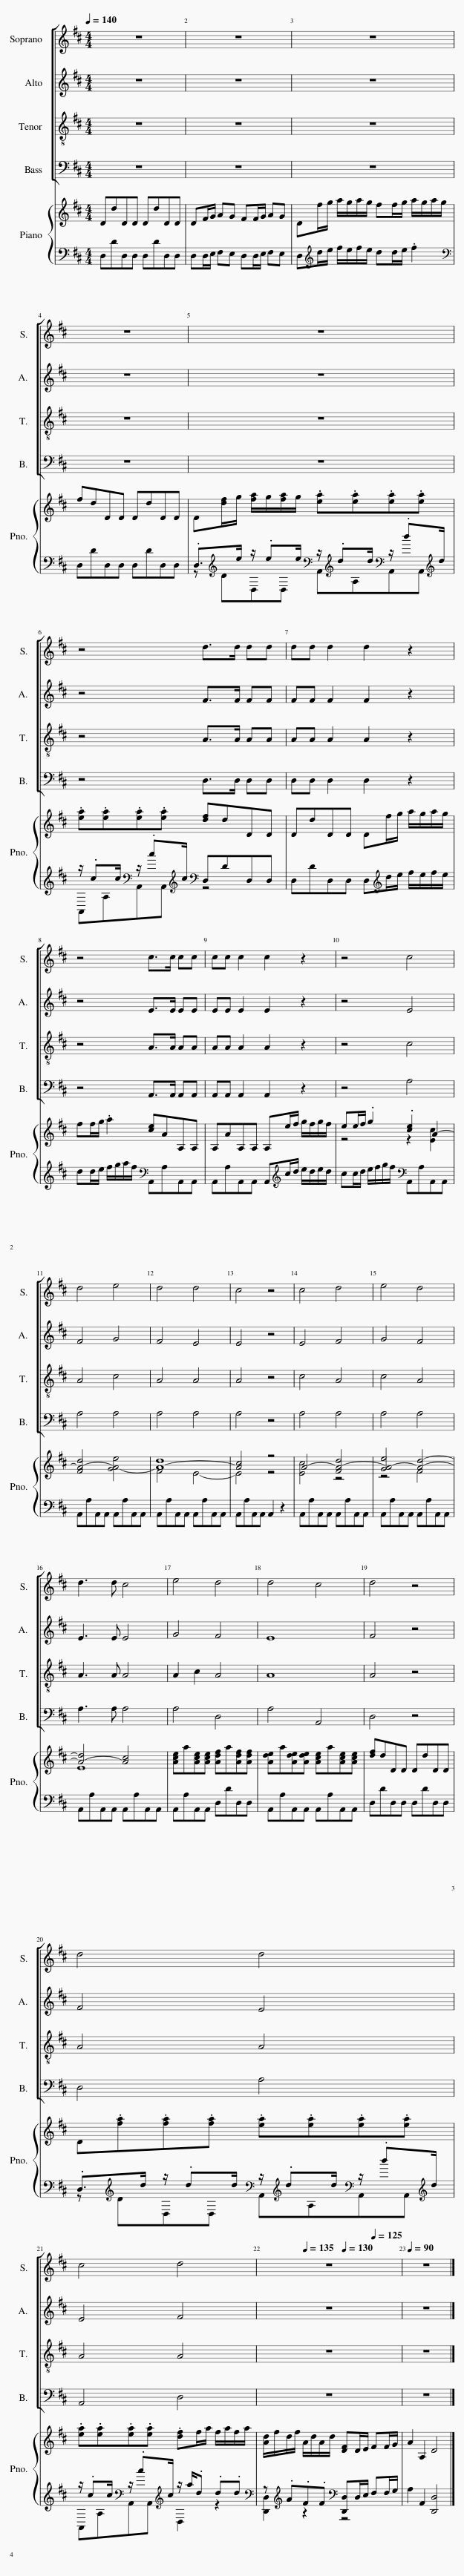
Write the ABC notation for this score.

X:1
%%score [ 1 2 3 4 ] { ( 5 8 ) | ( 6 7 ) }
L:1/8
Q:1/4=140
M:4/4
I:linebreak $
K:D
V:1 treble
V:2 treble
V:3 treble-8
V:4 bass
V:5 treble
V:8 treble
V:6 bass
V:7 bass
V:1
 z8 | z8 | z8 |$ z8 | z8 |$ %5
 z4 d>d dd | dd d2 d2 z2 |$ z4 c>c cc | cc c2 c2 z2 | z4 c4 |$ %10
 d4 e4 | d4 d4 | c4 z4 | c4 d4 | e4 d4 |$ %15
 d3 d c4 | e4 d4 | d4 c4 | d4 z4 |$ d4 d4 |$ %20
 c4 d4 | z8[Q:1/4=135][Q:1/4=130][Q:1/4=125] |[Q:1/4=90] z8 |] %23
V:2
 z8 | z8 | z8 |$ z8 | z8 |$ %5
 z4 F>F FF | FF F2 F2 z2 |$ z4 E>E EE | EE E2 E2 z2 | z4 E4 |$ %10
 F4 G4 | F4 E4 | E4 z4 | E4 F4 | G4 F4 |$ %15
 E3 E E4 | G4 F4 | E8 | F4 z4 |$ F4 E4 |$ %20
 E4 F4 | z8 | z8 |] %23
V:3
 z8 | z8 | z8 |$ z8 | z8 |$ %5
 z4 A>A AA | AA A2 A2 z2 |$ z4 A>A AA | AA A2 A2 z2 | z4 c4 |$ %10
 A4 c4 | A4 A4 | A4 z4 | c4 A4 | c4 A4 |$ %15
 A3 A A4 | A2 c2 A4 | A8 | A4 z4 |$ A4 A4 |$ %20
 A4 A4 | z8 | z8 |] %23
V:4
 z8 | z8 | z8 |$ z8 | z8 |$ %5
 z4 D,>D, D,D, | D,D, D,2 D,2 z2 |$ z4 A,,>A,, A,,A,, | A,,A,, A,,2 A,,2 z2 | z4 A,4 |$ %10
 A,4 A,4 | A,4 A,4 | A,4 z4 | A,4 A,4 | A,4 A,4 |$ %15
 A,3 A, A,4 | A,4 D,4 | A,4 A,,4 | D,4 z4 |$ D,4 A,4 |$ %20
 A,,4 D,4 | z8 | z8 |] %23
V:5
 DdDD DdDD | DF/G/ AG FF/G/ AG | Df/g/ a/g/a/g/ ff/g/ a/g/a/g/ |$ fdDD DdDD | D[df]/g/ [fa]/g/[fa]/g/ .[ea].[ea].[ea].[ea] |$ %5
 .[ea].[ea].[ea].[ea] [df]dDD | DdDD Df/g/ a/g/a/g/ |$ ff/g/ .a2 [ce]AA,A, | A,AA,A, A,e/f/ g/f/g/f/ | ee/f/ .g2 .[ce]2 A2- |$ %10
 [FA-d]4 [GA-e]4 | [A-d]8 | [Ac]4 z4 | A4- [FA-d]4 | [GA-e]4 [Ad]4- |$ %15
 [A-d]4 [Ac]4 | [Ace]a[Ace][Ace] [Adf]a[Adf][Adf] | [Ade]a[Ade][Ade] [Ace]a[Ace][Ace] | [df]dDD DdDD |$ D.[fa].[fa].[fa] .[ea].[ea].[ea].[ea] |$ %20
 .[ea].[ea].[ea].[ea] .[df]f/a/ f/a/f/a/ | [Ad]/f/d/f/ A/d/A/d/ [DF]D/E/ FF/G/ | A2 A,2 D4 |] %23
V:6
 D,DD,D, D,DD,D, | D,D,/E,/ F,E, D,D,/E,/ F,E, | D,[K:treble]d/e/ f/e/f/e/ dd/e/ .f2 |$[K:bass] D,DD,D, D,DD,D, | .D,>[K:treble]e z/ .ee/[K:bass] z/[K:treble] .dd/[K:bass] z/ .d[K:treble]d/ |$ %5
 z/ .cc/[K:bass] z/ .c[K:treble]c/[K:bass] D,DD,D, | D,DD,D, D,[K:treble]d/e/ f/e/f/e/ |$ dd/e/ f/g/a/f/[K:bass] A,,A,A,,A,, | A,,A,A,,A,, A,,[K:treble]c/d/ e/d/e/d/ | cc/d/ e/f/g/f/[K:bass] A,,A,A,,A,, |$ %10
 A,,A,A,,A,, A,,A,A,,A,, | A,,A,A,,A,, A,,A,A,,A,, | A,,A,A,,A,, A,,2 z2 | A,,A,A,,A,, A,,A,A,,A,, | A,,A,A,,A,, A,,A,A,,A,, |$ %15
 A,,A,A,,A,, A,,A,A,,A,, | A,,A,A,,A,, D,DD,D, | A,,A,A,,A,, A,,A,A,,A,, | D,DD,D, D,DD,D, |$ .D,>[K:treble]d z/ .dd/[K:bass] z/[K:treble] .dd/[K:bass] z/ .d[K:treble]d/ |$ %20
 z/ .cc/[K:bass] z/ .c[K:treble]c/ z/ a/.d .d.d |[K:bass] z[K:treble] .A.F.F[K:bass] [D,,D,]D,/E,/ F,F,/G,/ | A,2 A,,2 [D,,D,]4 |] %23
V:7
 x8 | x8 | x[K:treble] x7 |$[K:bass] x8 | z[K:treble] DD,D,[K:bass] A,,[K:treble]A,[K:bass]A,,A,,[K:treble] |$ %5
 A,,A,[K:bass]A,,A,,[K:treble][K:bass] z4 | x5[K:treble] x3 |$ x4[K:bass] x4 | x5[K:treble] x3 | x4[K:bass] x4 |$ %10
 x8 | x8 | x8 | x8 | x8 |$ %15
 x8 | x8 | x8 | x8 |$ z[K:treble] DD,D,[K:bass] A,,[K:treble]A,[K:bass]A,,A,,[K:treble] |$ %20
 A,,A,[K:bass]A,,A,,[K:treble] D,2 z2 |[K:bass] [D,,D,]2[K:treble] z2[K:bass] z4 | x8 |] %23
V:8
 x8 | x8 | x8 |$ x8 | x8 |$ %5
 x8 | x8 |$ x8 | x8 | z4 z2 [Ec]2 |$ %10
 x8 | F4 E4- | E4 z4 | [Ec]4 z4 | z4 F4 |$ %15
 E8 | x8 | x8 | x8 |$ x8 |$ %20
 x8 | x8 | x8 |] %23
